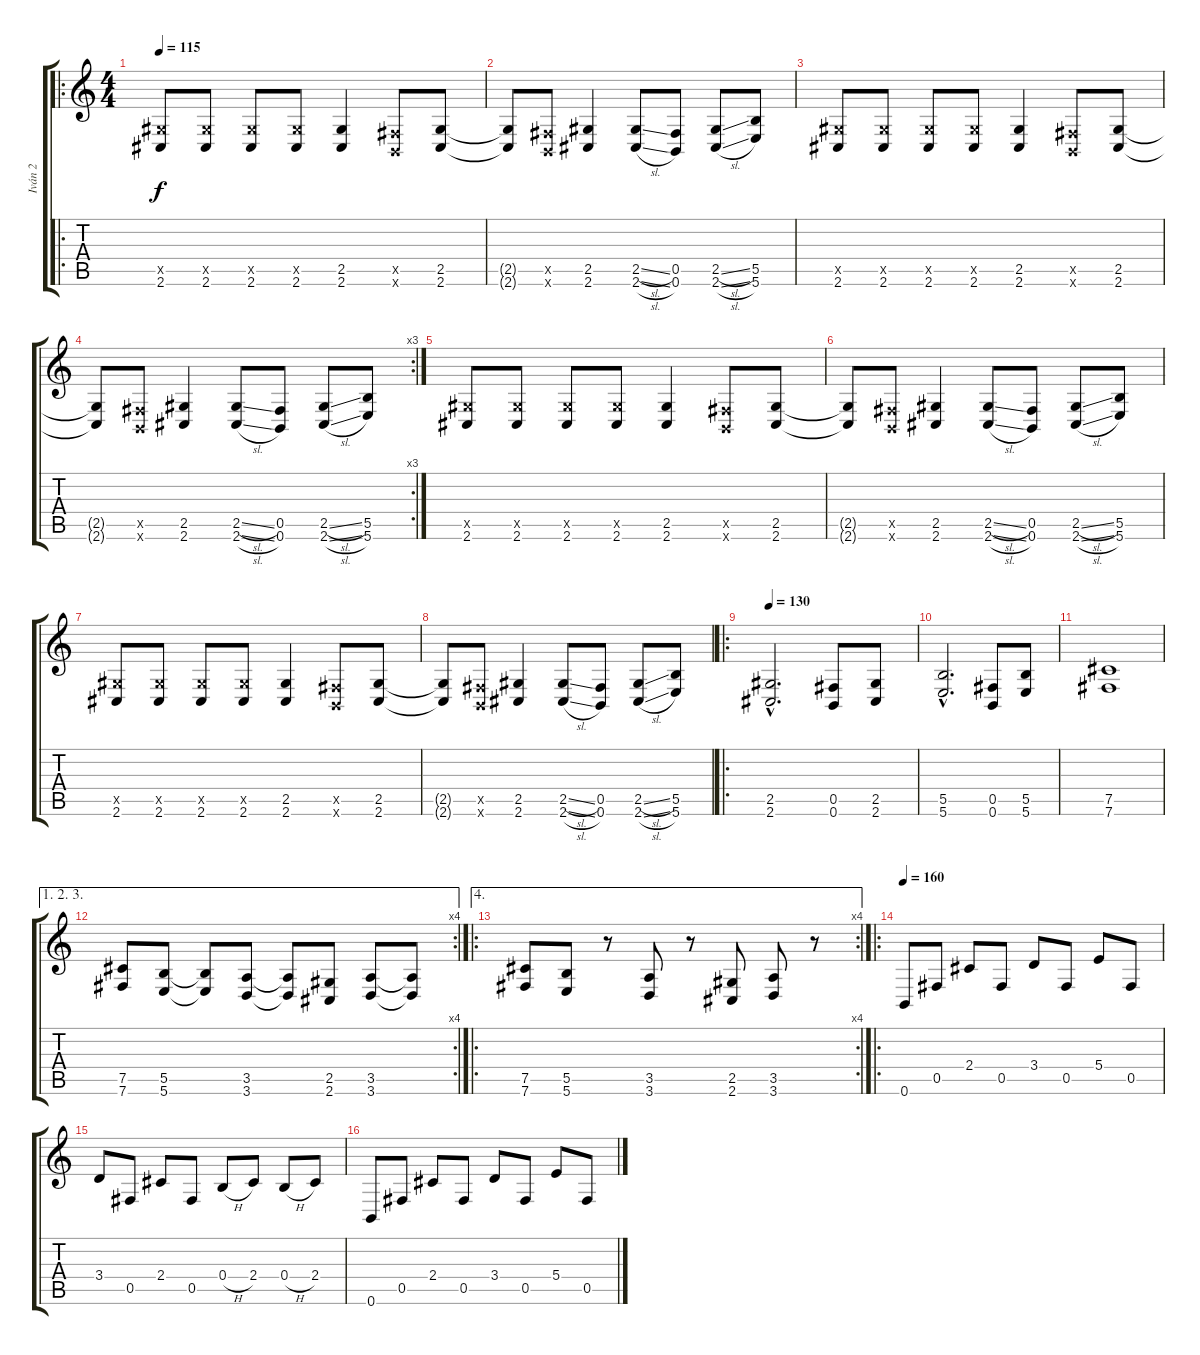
\track ("Iván 2" "Iván 2") {instrument distortionguitar}
\staff {score tabs}
\tuning (Db4 Ab3 E3 B2 Gb2 B1) {hide}
\ro
\ts (4 4)
\tempo 115
\clef g2
\ks c
(2.5{x} 2.6).8{dy f} (2.5{x} 2.6).8 (2.5{x} 2.6).8 (2.5{x} 2.6).8 (2.5 2.6).4 (0.5{x} 0.6{x}).8 (2.5 2.6).8 |
(2.5{t} 2.6{t}).8 (0.5{x} 0.6{x}).8 (2.5 2.6).4 (2.5{sl} 2.6{sl}).8 (0.5 0.6).8 (2.5{sl} 2.6{sl}).8 (5.5 5.6).8 |
(2.5{x} 2.6).8 (2.5{x} 2.6).8 (2.5{x} 2.6).8 (2.5{x} 2.6).8 (2.5 2.6).4 (0.5{x} 0.6{x}).8 (2.5 2.6).8 |
\rc 3
(2.5{t} 2.6{t}).8 (0.5{x} 0.6{x}).8 (2.5 2.6).4 (2.5{sl} 2.6{sl}).8 (0.5 0.6).8 (2.5{sl} 2.6{sl}).8 (5.5 5.6).8 |
(2.5{x} 2.6).8 (2.5{x} 2.6).8 (2.5{x} 2.6).8 (2.5{x} 2.6).8 (2.5 2.6).4 (0.5{x} 0.6{x}).8 (2.5 2.6).8 |
(2.5{t} 2.6{t}).8 (0.5{x} 0.6{x}).8 (2.5 2.6).4 (2.5{sl} 2.6{sl}).8 (0.5 0.6).8 (2.5{sl} 2.6{sl}).8 (5.5 5.6).8 |
(2.5{x} 2.6).8 (2.5{x} 2.6).8 (2.5{x} 2.6).8 (2.5{x} 2.6).8 (2.5 2.6).4 (0.5{x} 0.6{x}).8 (2.5 2.6).8 |
(2.5{t} 2.6{t}).8 (0.5{x} 0.6{x}).8 (2.5 2.6).4 (2.5{sl} 2.6{sl}).8 (0.5 0.6).8 (2.5{sl} 2.6{sl}).8 (5.5 5.6).8 |
\ro
\tempo 130
(2.5{hac} 2.6{hac}).2{d} (0.5 0.6).8 (2.5 2.6).8 |
(5.5{hac} 5.6{hac}).2{d} (0.5 0.6).8 (5.5 5.6).8 |
(7.5 7.6).1 |
\ae (1 2 3)
\rc 4
(7.5 7.6).8 (5.5 5.6).8 (5.5{t} 5.6{t}).8 (3.5 3.6).8 (3.5{t} 3.6{t}).8 (2.5 2.6).8 (3.5 3.6).8 (3.5{t} 3.6{t}).8 |
\ae 4
\ro
\rc 4
(7.5 7.6).8 (5.5 5.6).8 r.8 (3.5 3.6).8 r.8 (2.5 2.6).8 (3.5 3.6).8 r.8 |
\ro
\tempo 160
0.6.8{volume 8} 0.5.8 2.4.8 0.5.8 3.4.8 0.5.8 5.4.8 0.5.8 |
3.4.8 0.5.8 2.4.8 0.5.8 0.4{h}.8 2.4.8 0.4{h}.8 2.4.8 |
0.6.8 0.5.8 2.4.8 0.5.8 3.4.8 0.5.8 5.4.8 0.5.8
